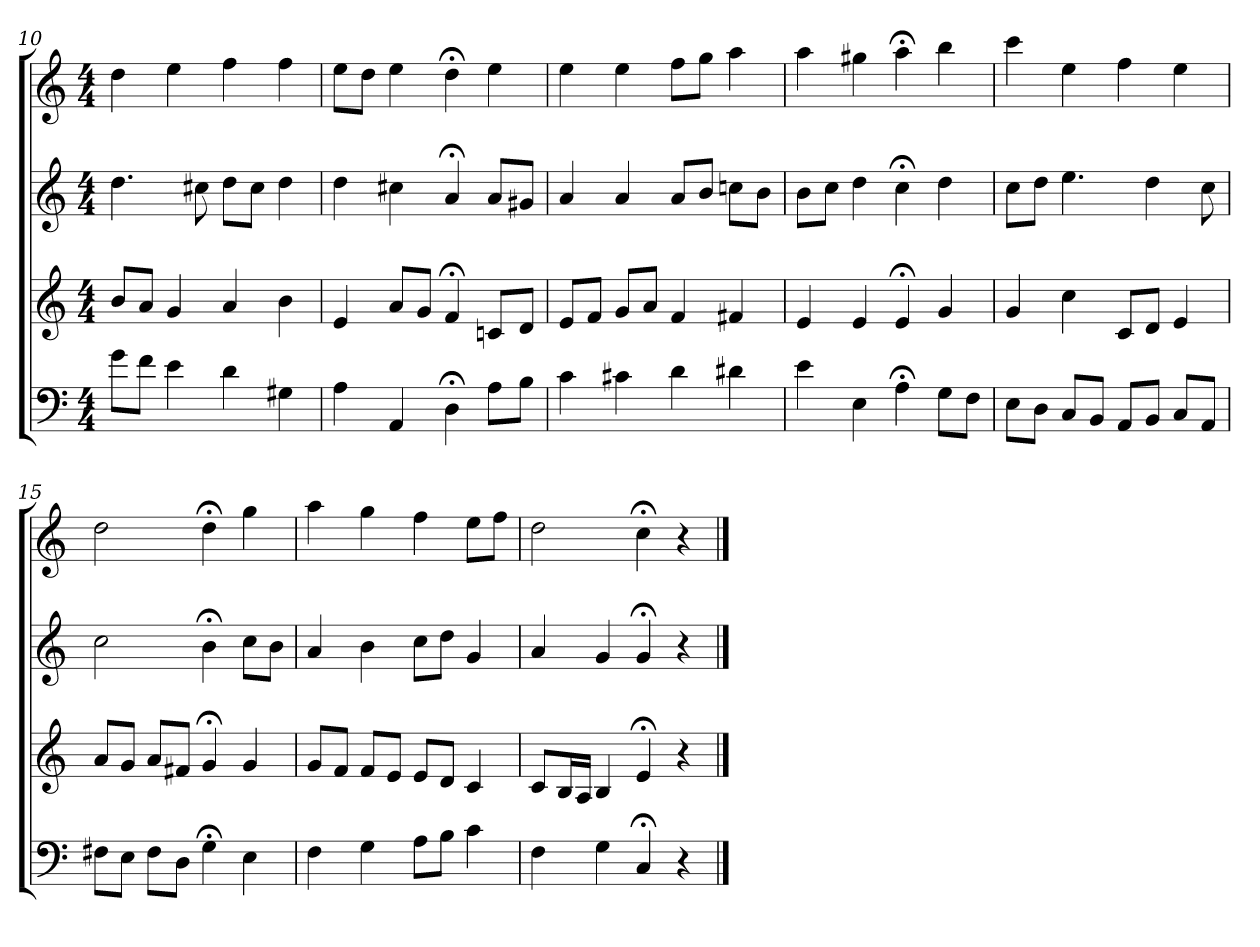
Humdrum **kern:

**kern	**kern	**kern	**kern
*part4	*part3	*part2	*part1
*staff4	*staff3	*staff2	*staff1
*clefF4	*clefG2	*clefG2	*clefG2
*k[]	*k[]	*k[]	*k[]
*C:	*C:	*C:	*C:
*M4/4	*M4/4	*M4/4	*M4/4
=10	=10	=10	=10
8g\L	8b/L	4.dd	4dd
8f\J	8a/J	.	.
4e	4g	.	4ee
.	.	8cc#X	.
4d	4a	8dd\L	4ff
.	.	8cc#\J	.
4G#X	4b	4dd	4ff
=11	=11	=11	=11
4A	4e	4dd	8ee\L
.	.	.	8dd\J
4AA	8a/L	4cc#X	4ee
.	8g/J	.	.
4D;<	4f;<	4a;<	4dd;<
8A\L	8cn/L	8a/L	4ee
8B\J	8d/J	8g#X/J	.
=12	=12	=12	=12
4c	8e/L	4a	4ee
.	8f/J	.	.
4c#X	8g/L	4a	4ee
.	8a/J	.	.
4d	4f	8a/L	8ff\L
.	.	8b/J	8gg\J
4d#X	4f#X	8ccn\L	4aa
.	.	8b\J	.
=13	=13	=13	=13
4e	4e	8b\L	4aa
.	.	8cc\J	.
4E	4e	4dd	4gg#X
4A;<	4e;<	4cc;<	4aa;<
8G\L	4g	4dd	4bb
8F\J	.	.	.
=14	=14	=14	=14
8E\L	4g	8cc\L	4ccc
8D\J	.	8dd\J	.
8C/L	4cc	4.ee	4ee
8BB/J	.	.	.
8AA/L	8c/L	.	4ff
8BB/J	8d/J	4dd	.
8C/L	4e	.	4ee
8AA/J	.	8cc	.
=15	=15	=15	=15
8F#X\L	8a/L	2cc	2dd
8E\J	8g/J	.	.
8F#\L	8a/L	.	.
8D\J	8f#X/J	.	.
4G;<	4g;<	4b;<	4dd;<
4E	4g	8cc\L	4gg
.	.	8b\J	.
=16	=16	=16	=16
4F	8g/L	4a	4aa
.	8f/J	.	.
4G	8f/L	4b	4gg
.	8e/J	.	.
8A\L	8e/L	8cc\L	4ff
8B\J	8d/J	8dd\J	.
4c	4c	4g	8ee\L
.	.	.	8ff\J
=17	=17	=17	=17
4F	8c/L	4a	2dd
.	16B/L	.	.
.	16A/JJ	.	.
4G	4B	4g	.
4C;<	4e;<	4g;<	4cc;<
4r	4r	4r	4r
==	==	==	==
*-	*-	*-	*-
